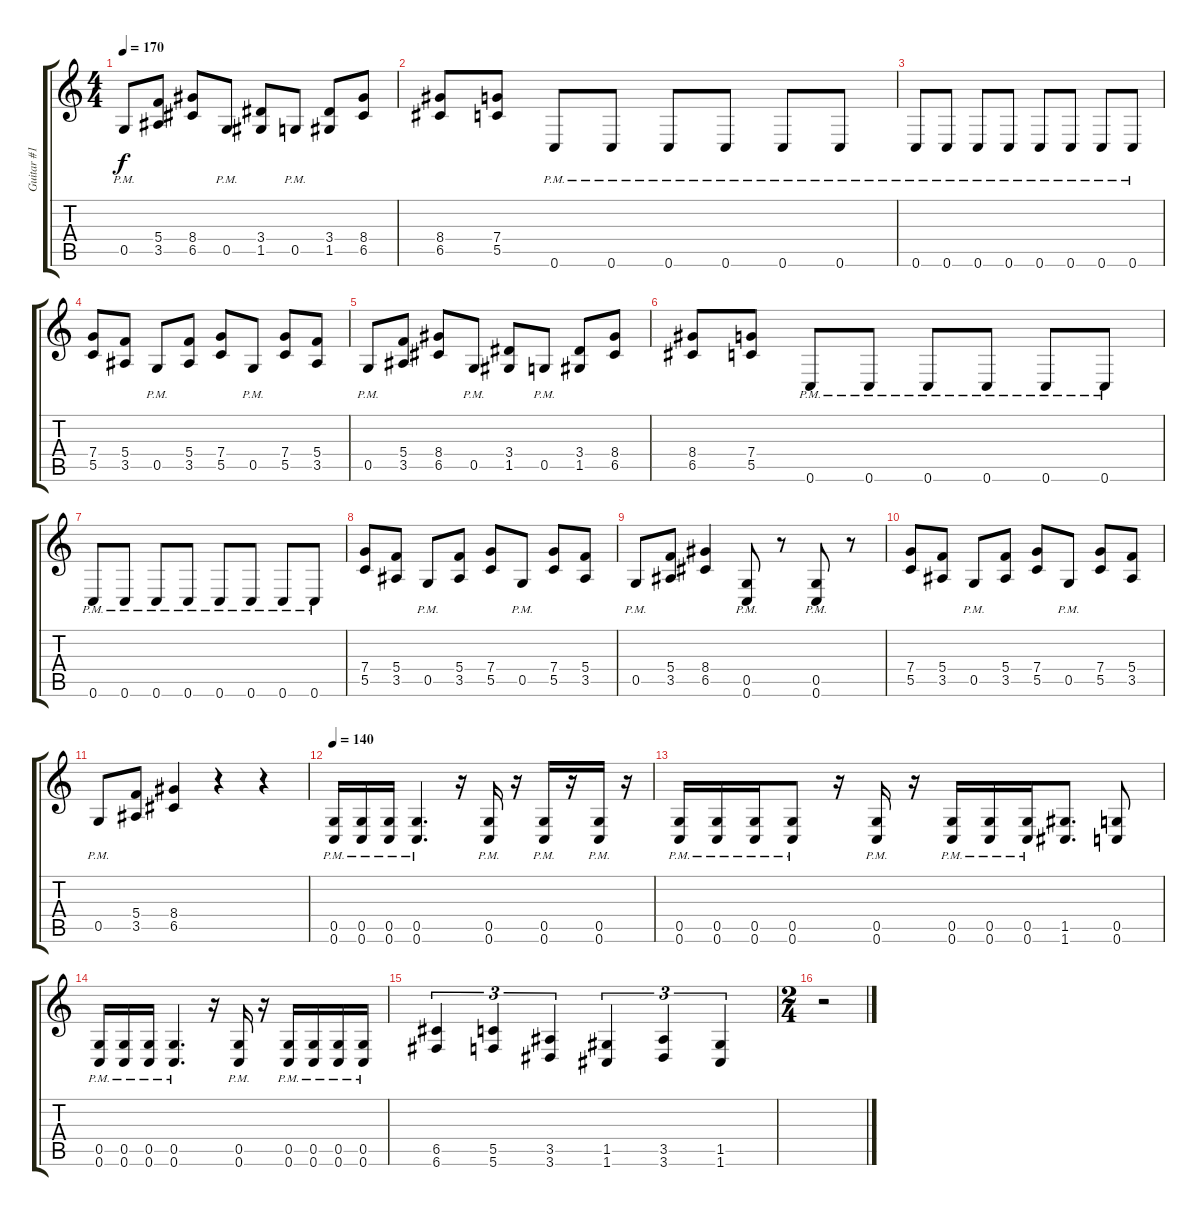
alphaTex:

\track ("Guitar #1" "Guitar #1") {instrument distortionguitar}
\staff {score tabs}
\tuning (D4 A3 F3 C3 G2 C2) {hide}
\ts (4 4)
\tempo 170
\clef g2
\ks c
0.5{pm}.8{dy f} (5.4 3.5).8 (8.4 6.5).8 0.5{pm}.8 (3.4 1.5).8 0.5{pm}.8 (3.4 1.5).8 (8.4 6.5).8 |
(8.4 6.5).8 (7.4 5.5).8 0.6{pm}.8 0.6{pm}.8 0.6{pm}.8 0.6{pm}.8 0.6{pm}.8 0.6{pm}.8 |
0.6{pm}.8 0.6{pm}.8 0.6{pm}.8 0.6{pm}.8 0.6{pm}.8 0.6{pm}.8 0.6{pm}.8 0.6{pm}.8 |
(7.4 5.5).8 (5.4 3.5).8 0.5{pm}.8 (5.4 3.5).8 (7.4 5.5).8 0.5{pm}.8 (7.4 5.5).8 (5.4 3.5).8 |
0.5{pm}.8 (5.4 3.5).8 (8.4 6.5).8 0.5{pm}.8 (3.4 1.5).8 0.5{pm}.8 (3.4 1.5).8 (8.4 6.5).8 |
(8.4 6.5).8 (7.4 5.5).8 0.6{pm}.8 0.6{pm}.8 0.6{pm}.8 0.6{pm}.8 0.6{pm}.8 0.6{pm}.8 |
0.6{pm}.8 0.6{pm}.8 0.6{pm}.8 0.6{pm}.8 0.6{pm}.8 0.6{pm}.8 0.6{pm}.8 0.6{pm}.8 |
(7.4 5.5).8 (5.4 3.5).8 0.5{pm}.8 (5.4 3.5).8 (7.4 5.5).8 0.5{pm}.8 (7.4 5.5).8 (5.4 3.5).8 |
0.5{pm}.8 (5.4 3.5).8 (8.4 6.5).4 (0.5{pm} 0.6{pm}).8 r.8 (0.5{pm} 0.6{pm}).8 r.8 |
(7.4 5.5).8 (5.4 3.5).8 0.5{pm}.8 (5.4 3.5).8 (7.4 5.5).8 0.5{pm}.8 (7.4 5.5).8 (5.4 3.5).8 |
0.5{pm}.8 (5.4 3.5).8 (8.4 6.5).4 r.4 r.4 |
\tempo 140
(0.5{pm} 0.6{pm}).16 (0.5{pm} 0.6{pm}).16 (0.5{pm} 0.6{pm}).16 (0.5{pm} 0.6{pm}).4{d} r.16 (0.5{pm} 0.6{pm}).16 r.16 (0.5{pm} 0.6{pm}).16 r.16 (0.5{pm} 0.6{pm}).16 r.16 |
(0.5{pm} 0.6{pm}).16 (0.5{pm} 0.6{pm}).16 (0.5{pm} 0.6{pm}).16 (0.5{pm} 0.6{pm}).8 r.16 (0.5{pm} 0.6{pm}).16 r.16 (0.5{pm} 0.6{pm}).16 (0.5{pm} 0.6{pm}).16 (0.5{pm} 0.6{pm}).16 (1.5 1.6).8{d} (0.5 0.6).8 |
(0.5{pm} 0.6{pm}).16 (0.5{pm} 0.6{pm}).16 (0.5{pm} 0.6{pm}).16 (0.5{pm} 0.6{pm}).4{d} r.16 (0.5{pm} 0.6{pm}).16 r.16 (0.5{pm} 0.6{pm}).16 (0.5{pm} 0.6{pm}).16 (0.5{pm} 0.6{pm}).16 (0.5{pm} 0.6{pm}).16 |
(6.5 6.6).4{tu (3 2)} (5.5 5.6).4{tu (3 2)} (3.5 3.6).4{tu (3 2)} (1.5 1.6).4{tu (3 2)} (3.5 3.6).4{tu (3 2)} (1.5 1.6).4{tu (3 2)} |
\ts (2 4)
r.2
